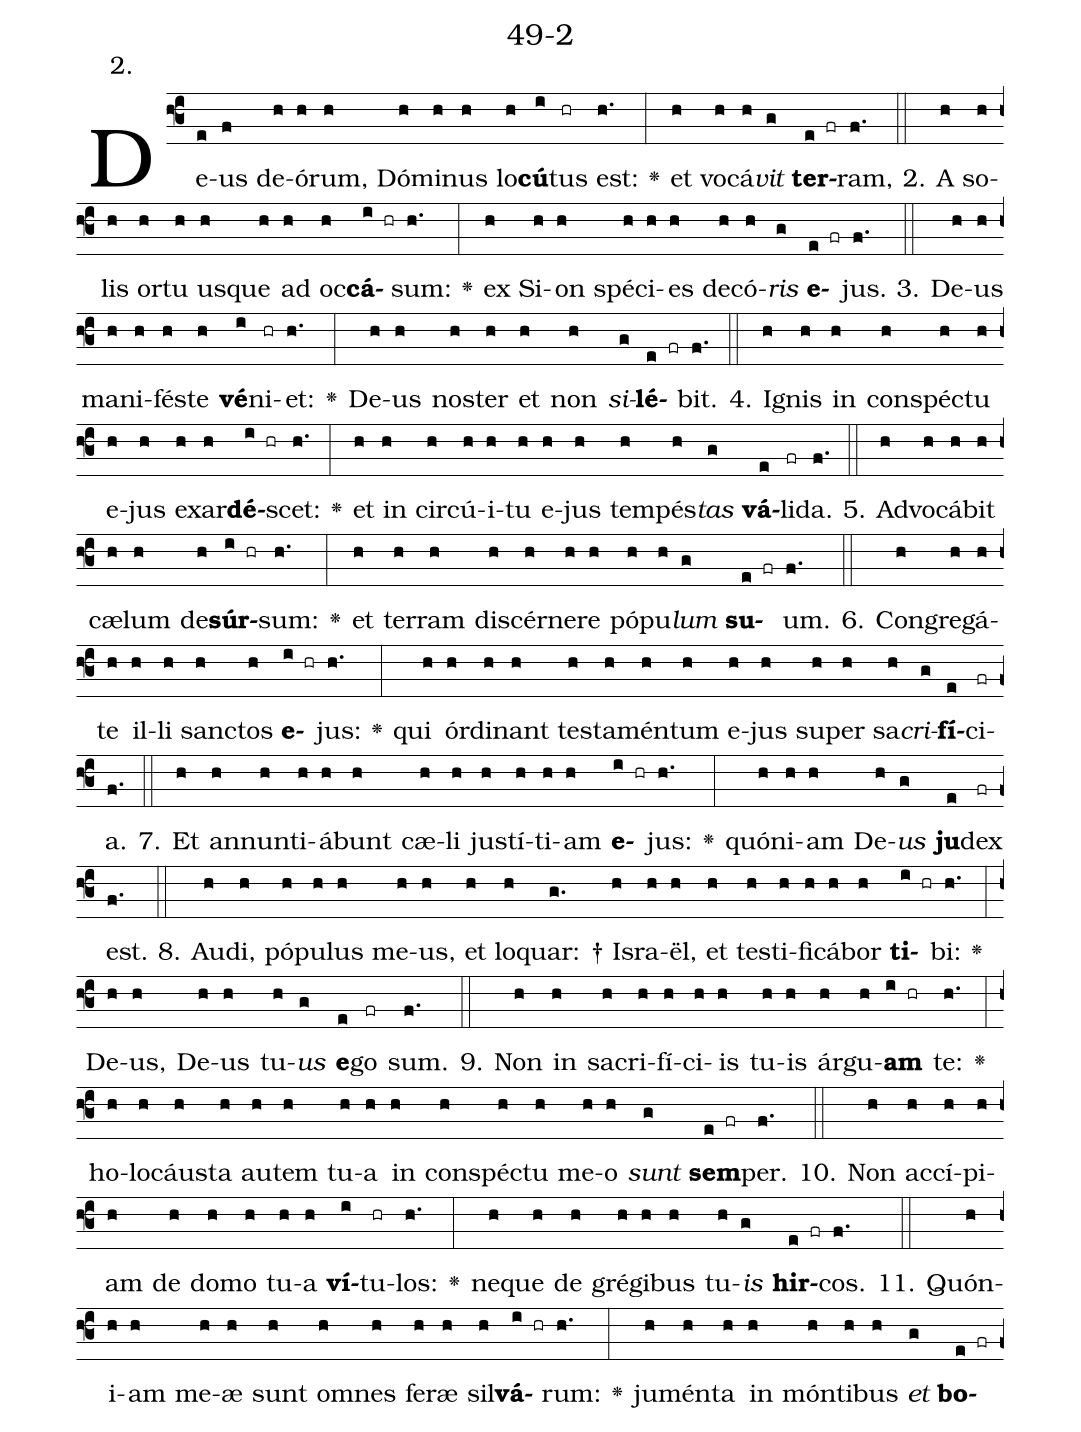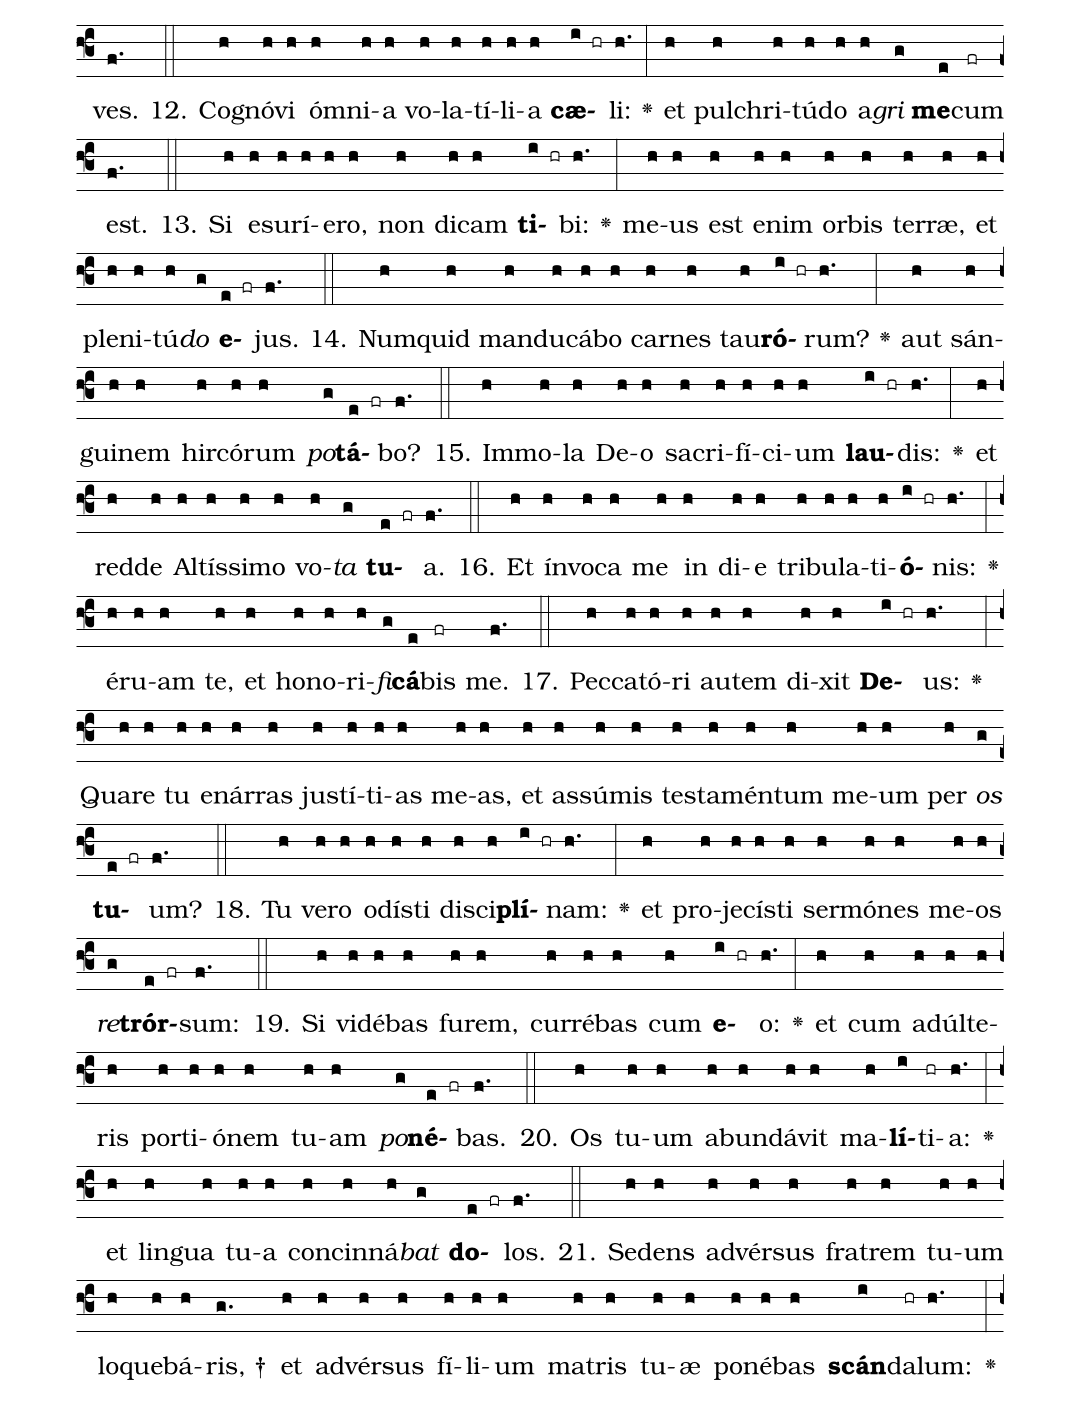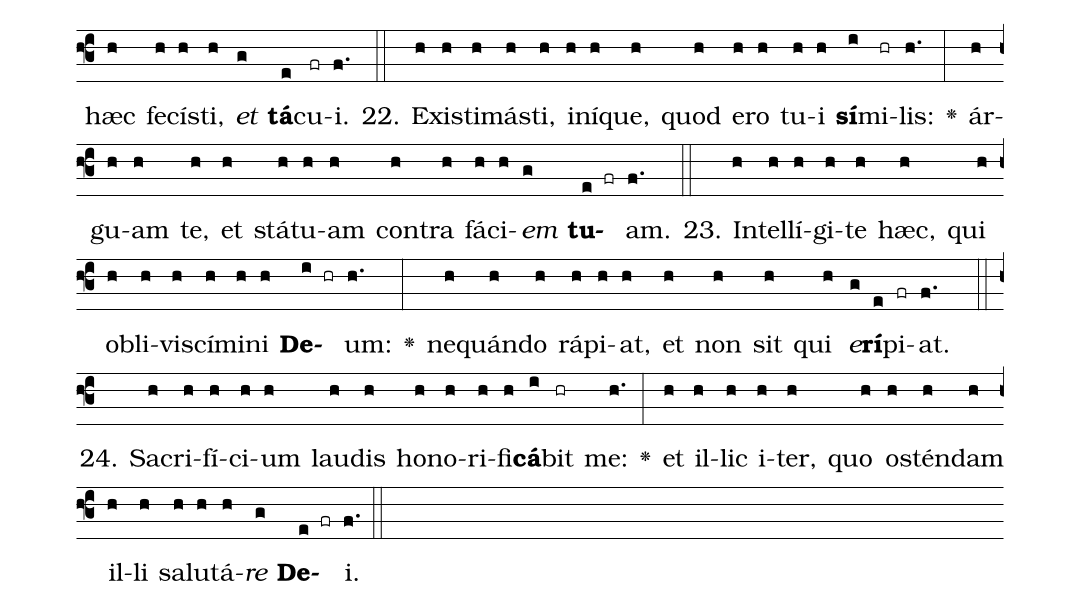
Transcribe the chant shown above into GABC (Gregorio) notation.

name: 49-2;
annotation: 2.;
%%
(f3)De(e)us(f) de(h)ó(h)rum,(h) Dó(h)mi(h)nus(h) lo(h)<b>cú</b>(i)tus(hr) est:(h.) <v>\greheightstar</v>(:) et(h) vo(h)cá(h)<i>vit</i>(g) <b>ter</b>(e fr)ram,(f.) (::)
2. A(h) so(h)lis(h) or(h)tu(h) us(h)que(h) ad(h) oc(h)<b>cá</b>(i hr)sum:(h.) <v>\greheightstar</v>(:) ex(h) Si(h)on(h) spé(h)ci(h)es(h) de(h)có(h)<i>ris</i>(g) <b>e</b>(e fr)jus.(f.) (::)
3. De(h)us(h) ma(h)ni(h)fés(h)te(h) <b>vé</b>(i)ni(hr)et:(h.) <v>\greheightstar</v>(:) De(h)us(h) nos(h)ter(h) et(h) non(h) <i>si</i>(g)<b>lé</b>(e fr)bit.(f.) (::)
4. I(h)gnis(h) in(h) con(h)spéc(h)tu(h) e(h)jus(h) ex(h)ar(h)<b>dé</b>(i hr)scet:(h.) <v>\greheightstar</v>(:) et(h) in(h) cir(h)cú(h)i(h)tu(h) e(h)jus(h) tem(h)pés(h)<i>tas</i>(g) <b>vá</b>(e)li(fr)da.(f.) (::)
5. Ad(h)vo(h)cá(h)bit(h) cæ(h)lum(h) de(h)<b>súr</b>(i hr)sum:(h.) <v>\greheightstar</v>(:) et(h) ter(h)ram(h) di(h)scér(h)ne(h)re(h) pó(h)pu(h)<i>lum</i>(g) <b>su</b>(e fr)um.(f.) (::)
6. Con(h)gre(h)gá(h)te(h) il(h)li(h) sanc(h)tos(h) <b>e</b>(i hr)jus:(h.) <v>\greheightstar</v>(:) qui(h) ór(h)di(h)nant(h) tes(h)ta(h)mén(h)tum(h) e(h)jus(h) su(h)per(h) sa(h)<i>cri</i>(g)<b>fí</b>(e)ci(fr)a.(f.) (::)
7. Et(h) an(h)nun(h)ti(h)á(h)bunt(h) cæ(h)li(h) jus(h)tí(h)ti(h)am(h) <b>e</b>(i hr)jus:(h.) <v>\greheightstar</v>(:) quón(h)i(h)am(h) De(h)<i>us</i>(g) <b>ju</b>(e)dex(fr) est.(f.) (::)
8. Au(h)di,(h) pó(h)pu(h)lus(h) me(h)us,(h) et(h) lo(h)quar: †(g.) Is(h)ra(h)ël,(h) et(h) tes(h)ti(h)fi(h)cá(h)bor(h) <b>ti</b>(i hr)bi:(h.) <v>\greheightstar</v>(:) De(h)us,(h) De(h)us(h) tu(h)<i>us</i>(g) <b>e</b>(e)go(fr) sum.(f.) (::)
9. Non(h) in(h) sa(h)cri(h)fí(h)ci(h)is(h) tu(h)is(h) ár(h)gu(h)<b>am</b>(i hr) te:(h.) <v>\greheightstar</v>(:) ho(h)lo(h)cáus(h)ta(h) au(h)tem(h) tu(h)a(h) in(h) con(h)spéc(h)tu(h) me(h)o(h) <i>sunt</i>(g) <b>sem</b>(e fr)per.(f.) (::)
10. Non(h) ac(h)cí(h)pi(h)am(h) de(h) do(h)mo(h) tu(h)a(h) <b>ví</b>(i)tu(hr)los:(h.) <v>\greheightstar</v>(:) ne(h)que(h) de(h) gré(h)gi(h)bus(h) tu(h)<i>is</i>(g) <b>hir</b>(e fr)cos.(f.) (::)
11. Quón(h)i(h)am(h) me(h)æ(h) sunt(h) om(h)nes(h) fe(h)ræ(h) sil(h)<b>vá</b>(i hr)rum:(h.) <v>\greheightstar</v>(:) ju(h)mén(h)ta(h) in(h) món(h)ti(h)bus(h) <i>et</i>(g) <b>bo</b>(e fr)ves.(f.) (::)
12. Co(h)gnó(h)vi(h) óm(h)ni(h)a(h) vo(h)la(h)tí(h)li(h)a(h) <b>cæ</b>(i hr)li:(h.) <v>\greheightstar</v>(:) et(h) pul(h)chri(h)tú(h)do(h) a(h)<i>gri</i>(g) <b>me</b>(e)cum(fr) est.(f.) (::)
13. Si(h) e(h)su(h)rí(h)e(h)ro,(h) non(h) di(h)cam(h) <b>ti</b>(i hr)bi:(h.) <v>\greheightstar</v>(:) me(h)us(h) est(h) e(h)nim(h) or(h)bis(h) ter(h)ræ,(h) et(h) ple(h)ni(h)tú(h)<i>do</i>(g) <b>e</b>(e fr)jus.(f.) (::)
14. Num(h)quid(h) man(h)du(h)cá(h)bo(h) car(h)nes(h) tau(h)<b>ró</b>(i hr)rum?(h.) <v>\greheightstar</v>(:) aut(h) sán(h)gui(h)nem(h) hir(h)có(h)rum(h) <i>po</i>(g)<b>tá</b>(e fr)bo?(f.) (::)
15. Im(h)mo(h)la(h) De(h)o(h) sa(h)cri(h)fí(h)ci(h)um(h) <b>lau</b>(i hr)dis:(h.) <v>\greheightstar</v>(:) et(h) red(h)de(h) Al(h)tís(h)si(h)mo(h) vo(h)<i>ta</i>(g) <b>tu</b>(e fr)a.(f.) (::)
16. Et(h) ín(h)vo(h)ca(h) me(h) in(h) di(h)e(h) tri(h)bu(h)la(h)ti(h)<b>ó</b>(i hr)nis:(h.) <v>\greheightstar</v>(:) é(h)ru(h)am(h) te,(h) et(h) ho(h)no(h)ri(h)<i>fi</i>(g)<b>cá</b>(e)bis(fr) me.(f.) (::)
17. Pec(h)ca(h)tó(h)ri(h) au(h)tem(h) di(h)xit(h) <b>De</b>(i hr)us:(h.) <v>\greheightstar</v>(:) Qua(h)re(h) tu(h) e(h)nár(h)ras(h) jus(h)tí(h)ti(h)as(h) me(h)as,(h) et(h) as(h)sú(h)mis(h) tes(h)ta(h)mén(h)tum(h) me(h)um(h) per(h) <i>os</i>(g) <b>tu</b>(e fr)um?(f.) (::)
18. Tu(h) ve(h)ro(h) o(h)dís(h)ti(h) di(h)sci(h)<b>plí</b>(i hr)nam:(h.) <v>\greheightstar</v>(:) et(h) pro(h)je(h)cís(h)ti(h) ser(h)mó(h)nes(h) me(h)os(h) <i>re</i>(g)<b>trór</b>(e fr)sum:(f.) (::)
19. Si(h) vi(h)dé(h)bas(h) fu(h)rem,(h) cur(h)ré(h)bas(h) cum(h) <b>e</b>(i hr)o:(h.) <v>\greheightstar</v>(:) et(h) cum(h) ad(h)úl(h)te(h)ris(h) por(h)ti(h)ó(h)nem(h) tu(h)am(h) <i>po</i>(g)<b>né</b>(e fr)bas.(f.) (::)
20. Os(h) tu(h)um(h) ab(h)un(h)dá(h)vit(h) ma(h)<b>lí</b>(i)ti(hr)a:(h.) <v>\greheightstar</v>(:) et(h) lin(h)gua(h) tu(h)a(h) con(h)cin(h)ná(h)<i>bat</i>(g) <b>do</b>(e fr)los.(f.) (::)
21. Se(h)dens(h) ad(h)vér(h)sus(h) fra(h)trem(h) tu(h)um(h) lo(h)que(h)bá(h)ris, †(g.) et(h) ad(h)vér(h)sus(h) fí(h)li(h)um(h) ma(h)tris(h) tu(h)æ(h) po(h)né(h)bas(h) <b>scán</b>(i)da(hr)lum:(h.) <v>\greheightstar</v>(:) hæc(h) fe(h)cís(h)ti,(h) <i>et</i>(g) <b>tá</b>(e)cu(fr)i.(f.) (::)
22. Ex(h)is(h)ti(h)más(h)ti,(h) in(h)í(h)que,(h) quod(h) e(h)ro(h) tu(h)i(h) <b>sí</b>(i)mi(hr)lis:(h.) <v>\greheightstar</v>(:) ár(h)gu(h)am(h) te,(h) et(h) stá(h)tu(h)am(h) con(h)tra(h) fá(h)ci(h)<i>em</i>(g) <b>tu</b>(e fr)am.(f.) (::)
23. In(h)tel(h)lí(h)gi(h)te(h) hæc,(h) qui(h) ob(h)li(h)vi(h)scí(h)mi(h)ni(h) <b>De</b>(i hr)um:(h.) <v>\greheightstar</v>(:) ne(h)quán(h)do(h) rá(h)pi(h)at,(h) et(h) non(h) sit(h) qui(h) <i>e</i>(g)<b>rí</b>(e)pi(fr)at.(f.) (::)
24. Sa(h)cri(h)fí(h)ci(h)um(h) lau(h)dis(h) ho(h)no(h)ri(h)fi(h)<b>cá</b>(i)bit(hr) me:(h.) <v>\greheightstar</v>(:) et(h) il(h)lic(h) i(h)ter,(h) quo(h) os(h)tén(h)dam(h) il(h)li(h) sa(h)lu(h)tá(h)<i>re</i>(g) <b>De</b>(e fr)i.(f.) (::)
